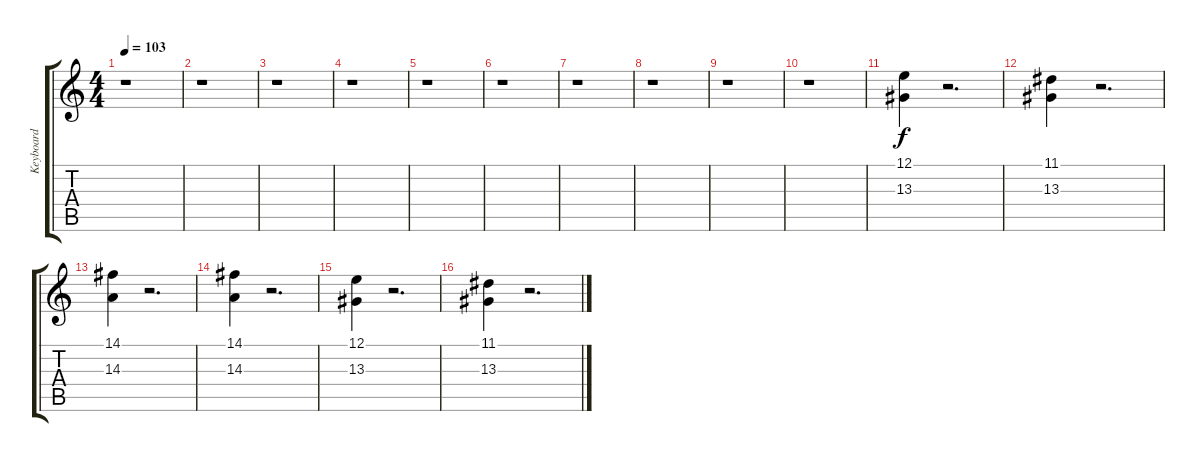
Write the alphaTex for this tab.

\track ("Keyboard" "Keyboard") {instrument fx8scifi}
\staff {score tabs}
\tuning (E4 B3 G3 D3 A2 E2) {hide}
\ts (4 4)
\tempo 103
\clef g2
\ks c
r.1{dy f} |
r.1 |
r.1 |
r.1 |
r.1 |
r.1 |
r.1 |
r.1 |
r.1 |
r.1 |
(12.1 13.3).4 r.2{d} |
(11.1 13.3).4 r.2{d} |
(14.1 14.3).4 r.2{d} |
(14.1 14.3).4 r.2{d} |
(12.1 13.3).4 r.2{d} |
(11.1 13.3).4 r.2{d}
